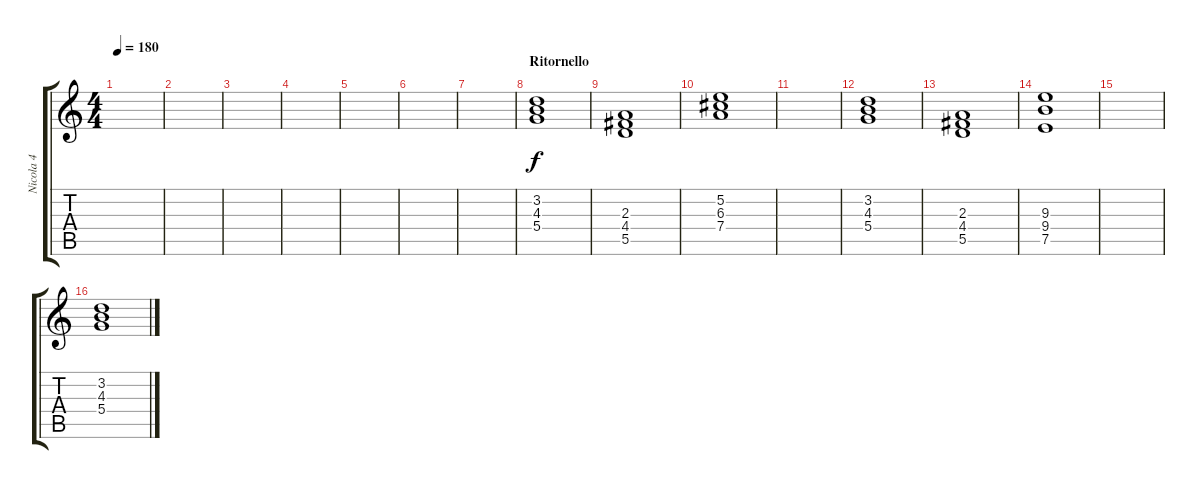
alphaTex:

\track ("Nicola 4" "Nicola 4") {instrument distortionguitar}
\staff {score tabs}
\tuning (E4 B3 G3 D3 A2 E2) {hide}
\ts (4 4)
\tempo 180
\clef g2
\ks c
|
|
|
|
|
|
|
\section ("" "Ritornello")
(3.2 4.3 5.4).1{instrument distortionguitar} |
(2.3 4.4 5.5).1 |
(5.2 6.3 7.4).1 |
|
(3.2 4.3 5.4).1{instrument distortionguitar} |
(2.3 4.4 5.5).1 |
(9.3 9.4 7.5).1 |
|
(3.2 4.3 5.4).1{instrument distortionguitar}
